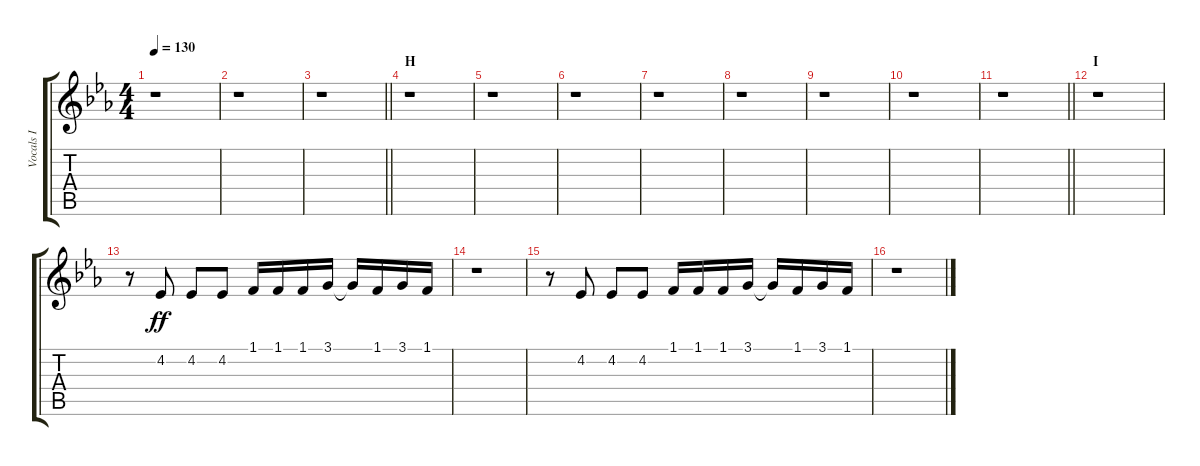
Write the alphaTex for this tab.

\track ("Vocals I" "Vocals I") {instrument voiceoohs}
\staff {score tabs}
\tuning (E4 B3 G3 D3 A2 E2) {hide}
\ts (4 4)
\tempo 130
\clef g2
\ks eb
r.1{dy ff} |
r.1 |
\barLineRight lightlight
r.1 |
\section ("" "H")
r.1 |
r.1 |
r.1 |
r.1 |
r.1 |
r.1 |
r.1 |
\barLineRight lightlight
r.1 |
\section ("" "I")
r.1 |
r.8 4.2.8 4.2.8 4.2.8 1.1.16 1.1.16 1.1.16 3.1.16 3.1{t}.16 1.1.16 3.1.16 1.1.16 |
r.1 |
r.8 4.2.8 4.2.8 4.2.8 1.1.16 1.1.16 1.1.16 3.1.16 3.1{t}.16 1.1.16 3.1.16 1.1.16 |
r.1
